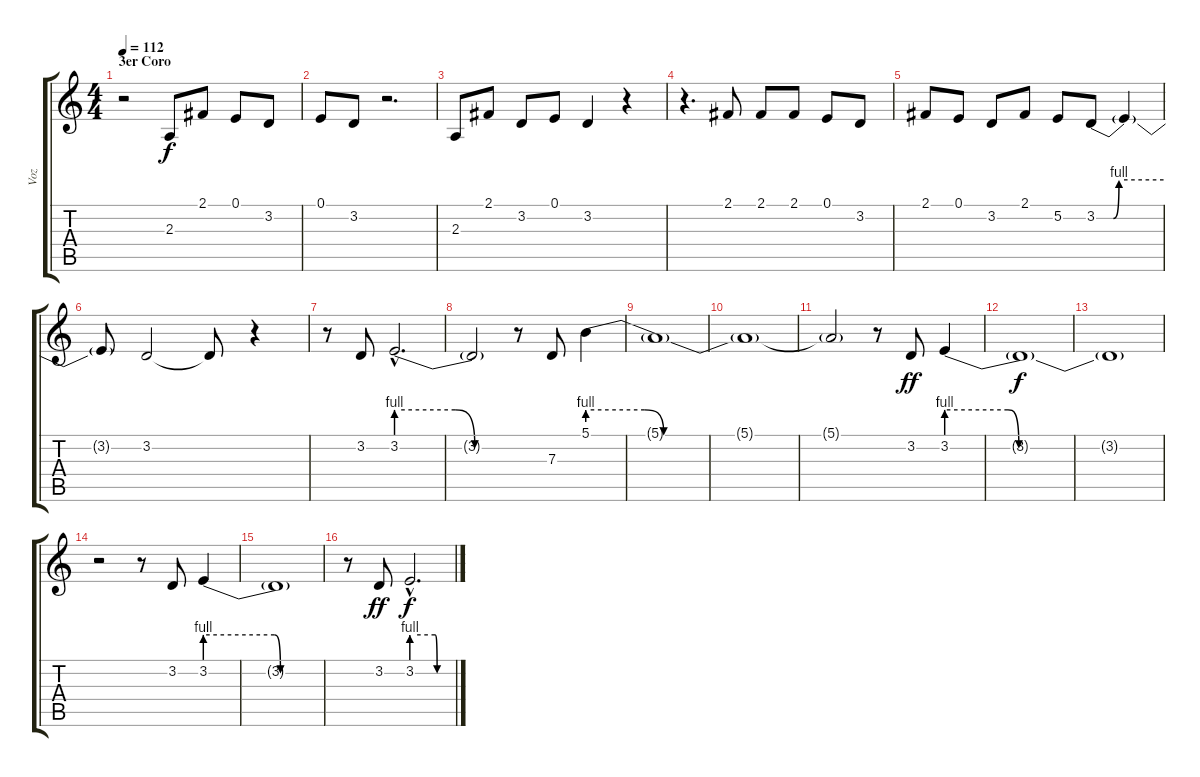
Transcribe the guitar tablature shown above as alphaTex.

\track ("Voz" "Voz") {instrument lead1square}
\staff {score tabs}
\tuning (E4 B3 G3 D3 A2 E2) {hide}
\ts (4 4)
\section ("" "3er Coro")
\tempo 112
\clef g2
\ks c
r.2{dy f} 2.3.8{volume 16} 2.1.8 0.1.8 3.2.8 |
0.1.8 3.2.8 r.2{d} |
2.3.8 2.1.8 3.2.8 0.1.8 3.2.4 r.4 |
r.4{d} 2.1.8 2.1.8 2.1.8 0.1.8 3.2.8 |
2.1.8 0.1.8 3.2.8 2.1.8 5.2.8 3.2{be (custom 0 0 15 0 20 4 60 4)}.8 3.2{t}.4 |
3.2{t}.8 3.2.2 3.2{t}.8 r.4 |
r.8 3.2.8 3.2{be (custom 0 4 30 4 40 0 60 0) hac}.2{d} |
3.2{t}.2 r.8 7.3.8 5.1{be (custom 0 4 12 4 16 0 60 0)}.4{volume 12} |
5.1{t}.1 |
5.1{t}.1 |
5.1{t}.2 r.8{volume 16} 3.2.8{dy ff} 3.2{be (custom 0 4 17 4 20 0 60 0)}.4 |
3.2{t}.1{dy f} |
3.2{t}.1 |
r.2 r.8 3.2.8 3.2{be (custom 0 4 35 4 38 0 60 0)}.4 |
3.2{t}.1 |
r.8 3.2.8{dy ff} 3.2{be (custom 0 4 35 4 38 0 60 0) hac}.2{d dy f}
